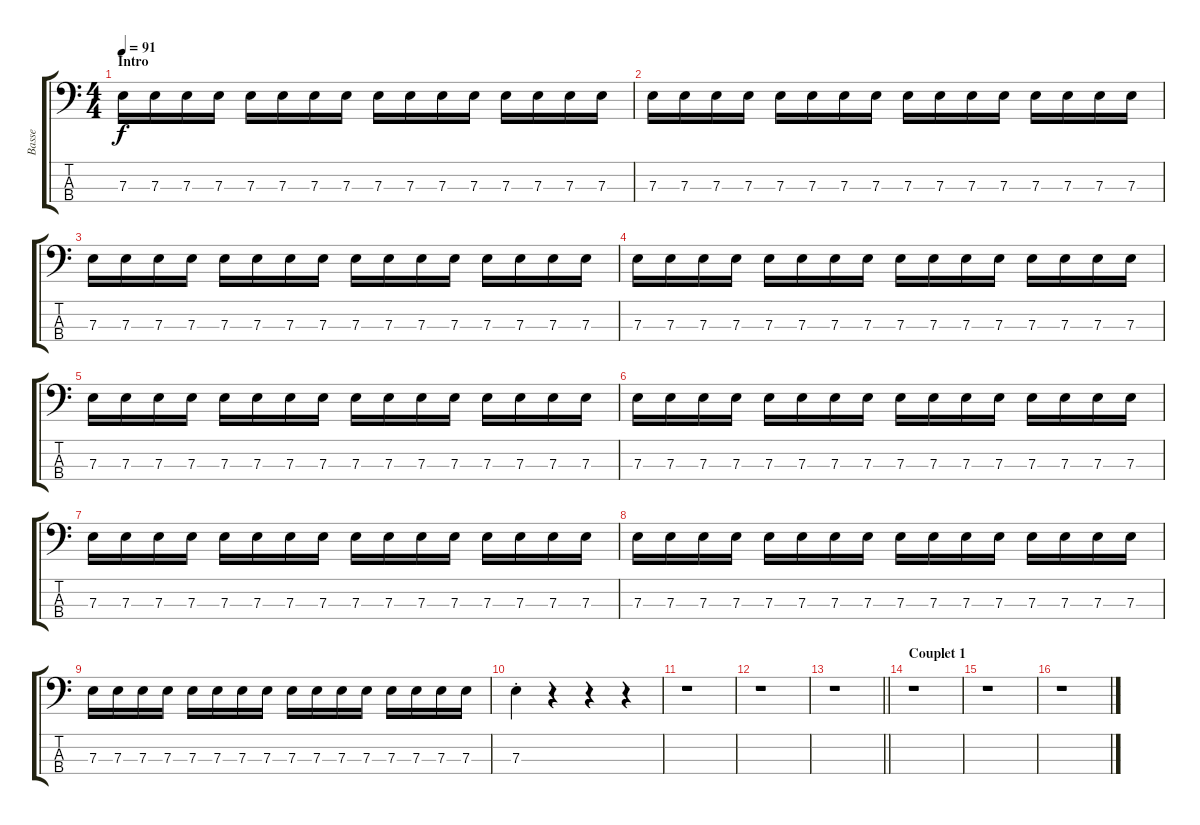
\track ("Basse" "Basse") {instrument electricbassfinger}
\staff {score tabs}
\tuning (G2 D2 A1 E1) {hide}
\ts (4 4)
\section ("" "Intro")
\tempo 91
\clef f4
\ks c
7.3.16{dy f instrument electricbassfinger} 7.3.16 7.3.16 7.3.16 7.3.16 7.3.16 7.3.16 7.3.16 7.3.16 7.3.16 7.3.16 7.3.16 7.3.16 7.3.16 7.3.16 7.3.16 |
7.3.16 7.3.16 7.3.16 7.3.16 7.3.16 7.3.16 7.3.16 7.3.16 7.3.16 7.3.16 7.3.16 7.3.16 7.3.16 7.3.16 7.3.16 7.3.16 |
7.3.16 7.3.16 7.3.16 7.3.16 7.3.16 7.3.16 7.3.16 7.3.16 7.3.16 7.3.16 7.3.16 7.3.16 7.3.16 7.3.16 7.3.16 7.3.16 |
7.3.16 7.3.16 7.3.16 7.3.16 7.3.16 7.3.16 7.3.16 7.3.16 7.3.16 7.3.16 7.3.16 7.3.16 7.3.16 7.3.16 7.3.16 7.3.16 |
7.3.16 7.3.16 7.3.16 7.3.16 7.3.16 7.3.16 7.3.16 7.3.16 7.3.16 7.3.16 7.3.16 7.3.16 7.3.16 7.3.16 7.3.16 7.3.16 |
7.3.16 7.3.16 7.3.16 7.3.16 7.3.16 7.3.16 7.3.16 7.3.16 7.3.16 7.3.16 7.3.16 7.3.16 7.3.16 7.3.16 7.3.16 7.3.16 |
7.3.16 7.3.16 7.3.16 7.3.16 7.3.16 7.3.16 7.3.16 7.3.16 7.3.16 7.3.16 7.3.16 7.3.16 7.3.16 7.3.16 7.3.16 7.3.16 |
7.3.16 7.3.16 7.3.16 7.3.16 7.3.16 7.3.16 7.3.16 7.3.16 7.3.16 7.3.16 7.3.16 7.3.16 7.3.16 7.3.16 7.3.16 7.3.16 |
7.3.16 7.3.16 7.3.16 7.3.16 7.3.16 7.3.16 7.3.16 7.3.16 7.3.16 7.3.16 7.3.16 7.3.16 7.3.16 7.3.16 7.3.16 7.3.16 |
7.3{st}.4 r.4 r.4 r.4 |
r.1 |
r.1 |
\barLineRight lightlight
r.1 |
\section ("" "Couplet 1")
r.1 |
r.1 |
r.1
